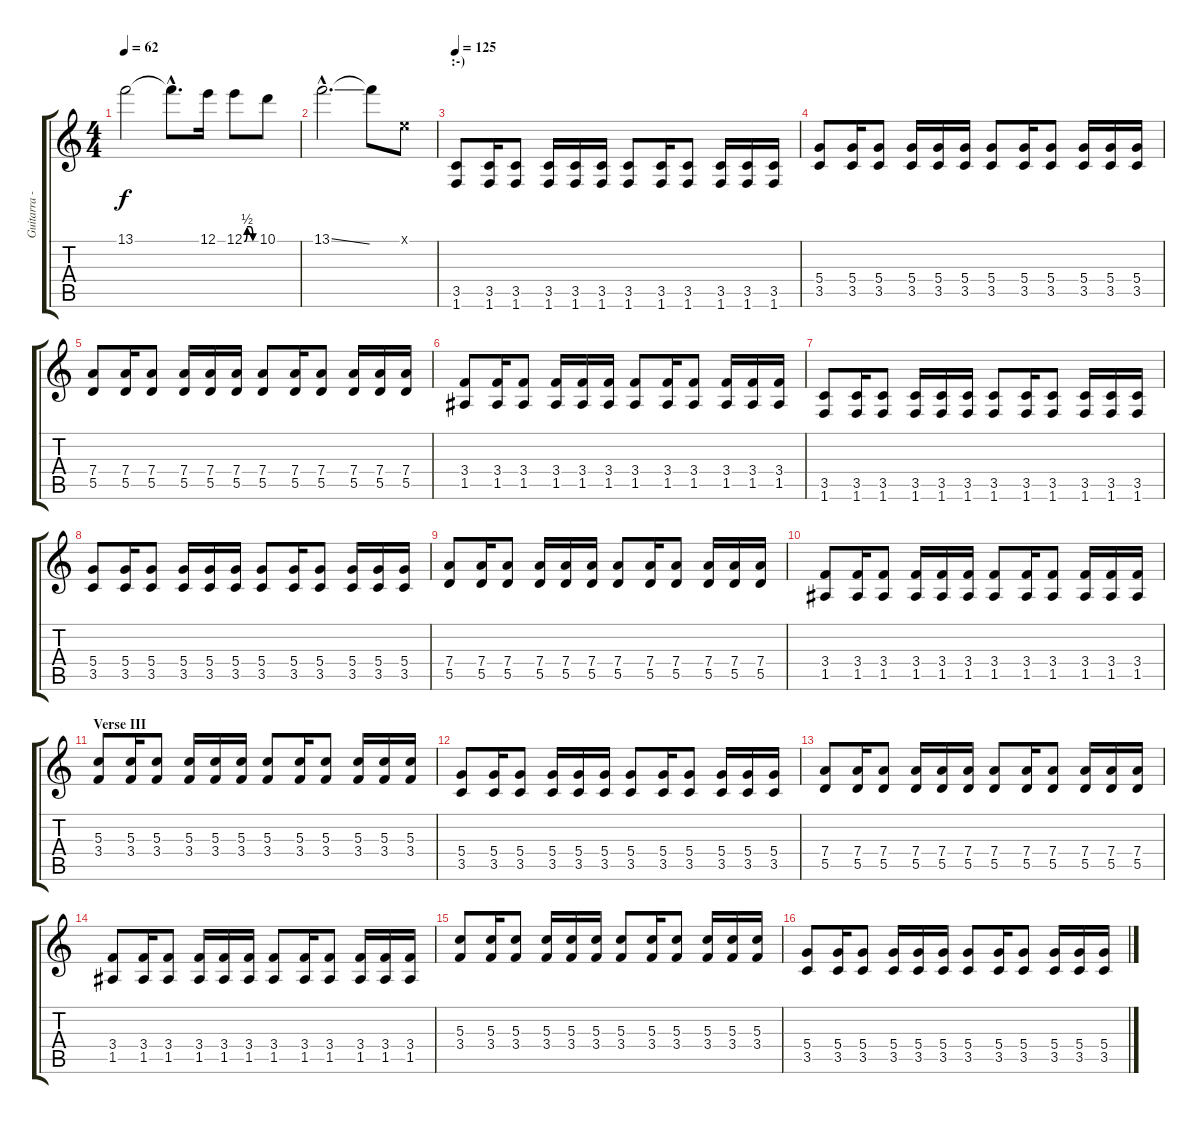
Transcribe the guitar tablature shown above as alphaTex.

\track ("Guitarra - Guitar" "Guitarra -") {instrument distortionguitar}
\staff {score tabs}
\tuning (E4 B3 G3 D3 A2 E2) {hide}
\ts (4 4)
\tempo 62
\clef g2
\ks c
13.1.2{dy f} 13.1{hac t}.8{d} 12.1.16 12.1{be (custom 0 0 15 2 30 2 45 0 60 0)}.8 10.1.8 |
13.1{ss hac}.2{d} 13.1{t}.8 0.1{x}.8 |
\section ("" ":-)")
\tempo 125
(3.5 1.6).8 (3.5 1.6).16 (3.5 1.6).8 (3.5 1.6).16 (3.5 1.6).16 (3.5 1.6).16 (3.5 1.6).8 (3.5 1.6).16 (3.5 1.6).8 (3.5 1.6).16 (3.5 1.6).16 (3.5 1.6).16 |
(5.4 3.5).8 (5.4 3.5).16 (5.4 3.5).8 (5.4 3.5).16 (5.4 3.5).16 (5.4 3.5).16 (5.4 3.5).8 (5.4 3.5).16 (5.4 3.5).8 (5.4 3.5).16 (5.4 3.5).16 (5.4 3.5).16 |
(7.4 5.5).8 (7.4 5.5).16 (7.4 5.5).8 (7.4 5.5).16 (7.4 5.5).16 (7.4 5.5).16 (7.4 5.5).8 (7.4 5.5).16 (7.4 5.5).8 (7.4 5.5).16 (7.4 5.5).16 (7.4 5.5).16 |
(3.4 1.5).8 (3.4 1.5).16 (3.4 1.5).8 (3.4 1.5).16 (3.4 1.5).16 (3.4 1.5).16 (3.4 1.5).8 (3.4 1.5).16 (3.4 1.5).8 (3.4 1.5).16 (3.4 1.5).16 (3.4 1.5).16 |
(3.5 1.6).8 (3.5 1.6).16 (3.5 1.6).8 (3.5 1.6).16 (3.5 1.6).16 (3.5 1.6).16 (3.5 1.6).8 (3.5 1.6).16 (3.5 1.6).8 (3.5 1.6).16 (3.5 1.6).16 (3.5 1.6).16 |
(5.4 3.5).8 (5.4 3.5).16 (5.4 3.5).8 (5.4 3.5).16 (5.4 3.5).16 (5.4 3.5).16 (5.4 3.5).8 (5.4 3.5).16 (5.4 3.5).8 (5.4 3.5).16 (5.4 3.5).16 (5.4 3.5).16 |
(7.4 5.5).8 (7.4 5.5).16 (7.4 5.5).8 (7.4 5.5).16 (7.4 5.5).16 (7.4 5.5).16 (7.4 5.5).8 (7.4 5.5).16 (7.4 5.5).8 (7.4 5.5).16 (7.4 5.5).16 (7.4 5.5).16 |
(3.4 1.5).8 (3.4 1.5).16 (3.4 1.5).8 (3.4 1.5).16 (3.4 1.5).16 (3.4 1.5).16 (3.4 1.5).8 (3.4 1.5).16 (3.4 1.5).8 (3.4 1.5).16 (3.4 1.5).16 (3.4 1.5).16 |
\section ("" "Verse III")
(5.3 3.4).8 (5.3 3.4).16 (5.3 3.4).8 (5.3 3.4).16 (5.3 3.4).16 (5.3 3.4).16 (5.3 3.4).8 (5.3 3.4).16 (5.3 3.4).8 (5.3 3.4).16 (5.3 3.4).16 (5.3 3.4).16 |
(5.4 3.5).8 (5.4 3.5).16 (5.4 3.5).8 (5.4 3.5).16 (5.4 3.5).16 (5.4 3.5).16 (5.4 3.5).8 (5.4 3.5).16 (5.4 3.5).8 (5.4 3.5).16 (5.4 3.5).16 (5.4 3.5).16 |
(7.4 5.5).8 (7.4 5.5).16 (7.4 5.5).8 (7.4 5.5).16 (7.4 5.5).16 (7.4 5.5).16 (7.4 5.5).8 (7.4 5.5).16 (7.4 5.5).8 (7.4 5.5).16 (7.4 5.5).16 (7.4 5.5).16 |
(3.4 1.5).8 (3.4 1.5).16 (3.4 1.5).8 (3.4 1.5).16 (3.4 1.5).16 (3.4 1.5).16 (3.4 1.5).8 (3.4 1.5).16 (3.4 1.5).8 (3.4 1.5).16 (3.4 1.5).16 (3.4 1.5).16 |
(5.3 3.4).8 (5.3 3.4).16 (5.3 3.4).8 (5.3 3.4).16 (5.3 3.4).16 (5.3 3.4).16 (5.3 3.4).8 (5.3 3.4).16 (5.3 3.4).8 (5.3 3.4).16 (5.3 3.4).16 (5.3 3.4).16 |
(5.4 3.5).8 (5.4 3.5).16 (5.4 3.5).8 (5.4 3.5).16 (5.4 3.5).16 (5.4 3.5).16 (5.4 3.5).8 (5.4 3.5).16 (5.4 3.5).8 (5.4 3.5).16 (5.4 3.5).16 (5.4 3.5).16
